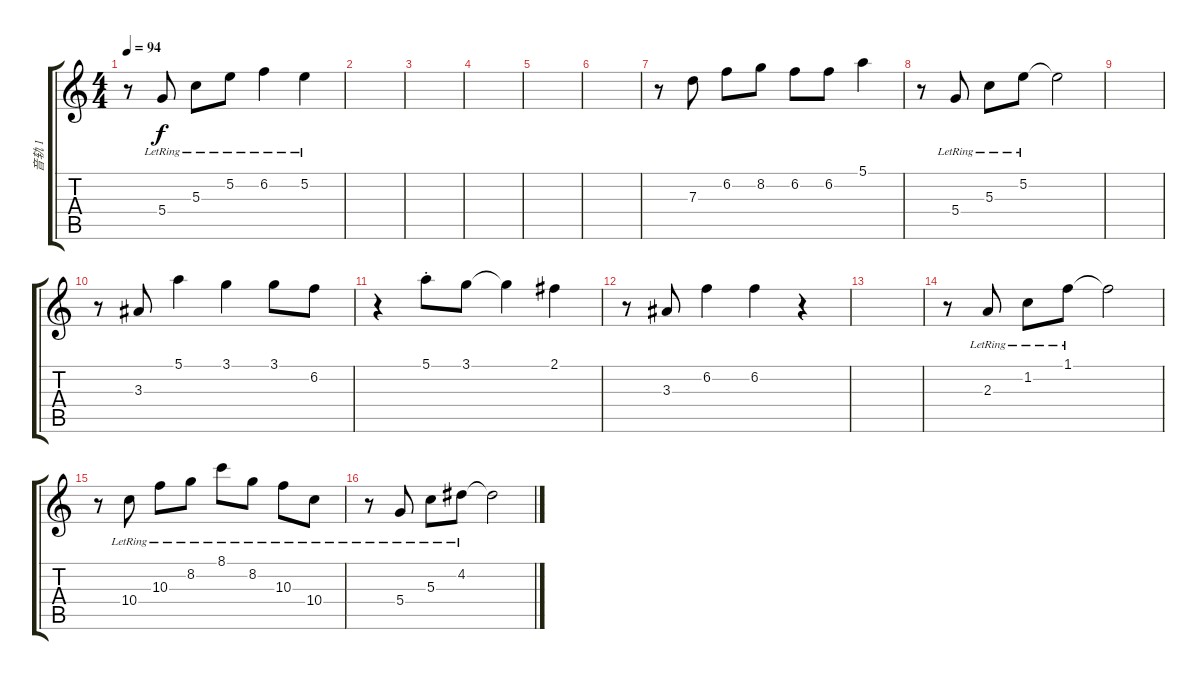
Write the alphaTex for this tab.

\track ("音轨 1" "音轨 1") {instrument acousticguitarsteel}
\staff {score tabs}
\tuning (E4 B3 G3 D3 A2 E2) {hide}
\ts (4 4)
\tempo 94
\clef g2
\ks c
r.8{dy f} 5.4{lr}.8 5.3{lr}.8 5.2{lr}.8 6.2{lr}.4 5.2{lr}.4 |
|
|
|
|
|
r.8 7.3.8 6.2.8 8.2.8 6.2.8 6.2.8 5.1.4 |
r.8 5.4{lr}.8 5.3{lr}.8 5.2{lr}.8 5.2{t}.2 |
|
r.8 3.3.8 5.1.4 3.1.4 3.1.8 6.2.8 |
r.4 5.1{st}.8 3.1.8 3.1{t}.4 2.1.4 |
r.8 3.3.8 6.2.4 6.2.4 r.4 |
|
r.8 2.3{lr}.8 1.2{lr}.8 1.1{lr}.8 1.1{t}.2 |
r.8 10.4{lr}.8 10.3{lr}.8 8.2{lr}.8 8.1{lr}.8 8.2{lr}.8 10.3{lr}.8 10.4{lr}.8 |
r.8 5.4{lr}.8 5.3{lr}.8 4.2{lr}.8 4.2{t}.2
